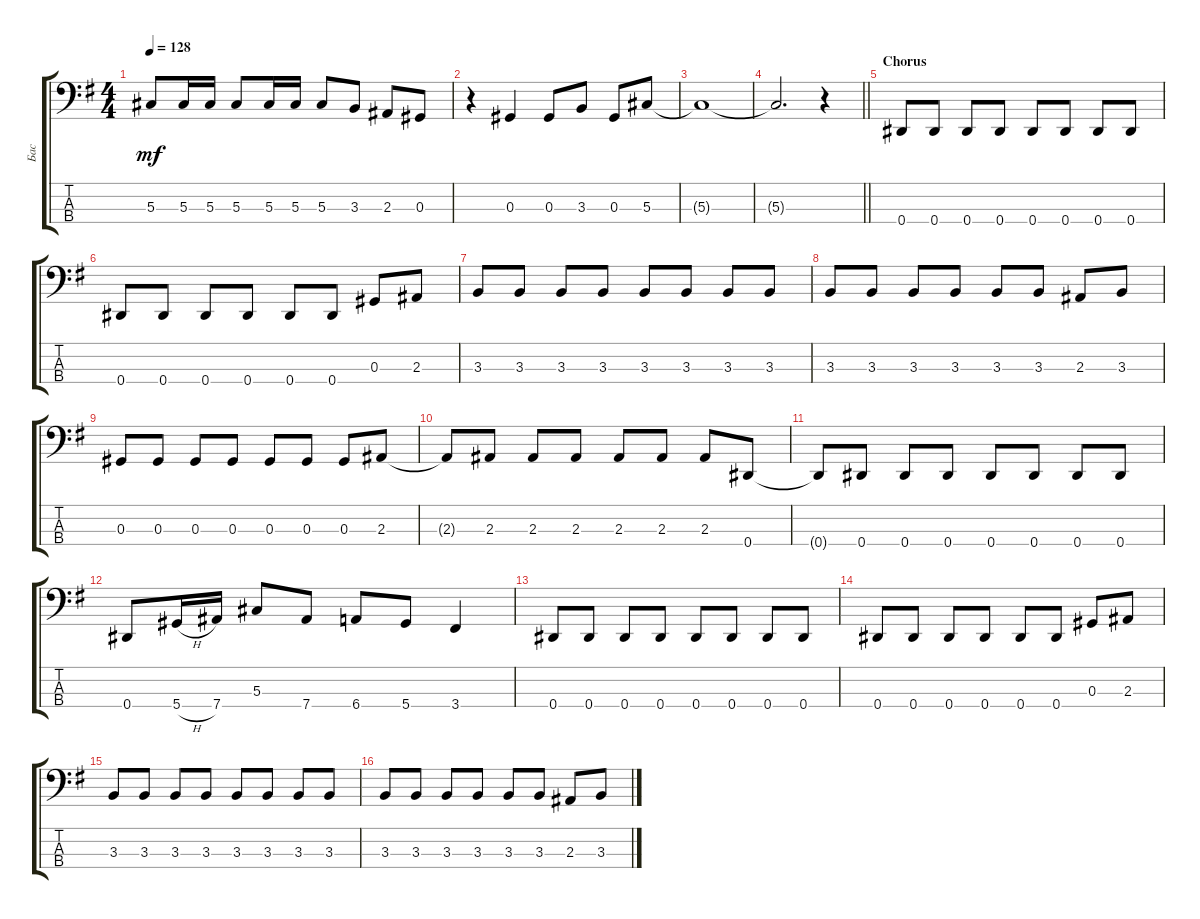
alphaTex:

\track ("Бас" "Бас") {instrument electricbassfinger}
\staff {score tabs}
\tuning (Gb2 Db2 Ab1 Eb1) {hide}
\ts (4 4)
\tempo 128
\clef f4
\ks eminor
5.3{t}.8{dy mf} 5.3.16 5.3.16 5.3.8 5.3.16 5.3.16 5.3.8 3.3.8 2.3.8 0.3.8 |
r.4 0.3.4 0.3.8 3.3.8 0.3.8 5.3.8 |
5.3{t}.1 |
\barLineRight lightlight
5.3{t}.2{d} r.4 |
\section ("" "Chorus")
0.4.8 0.4.8 0.4.8 0.4.8 0.4.8 0.4.8 0.4.8 0.4.8 |
0.4.8 0.4.8 0.4.8 0.4.8 0.4.8 0.4.8 0.3.8 2.3.8 |
3.3.8 3.3.8 3.3.8 3.3.8 3.3.8 3.3.8 3.3.8 3.3.8 |
3.3.8 3.3.8 3.3.8 3.3.8 3.3.8 3.3.8 2.3.8 3.3.8 |
0.3.8 0.3.8 0.3.8 0.3.8 0.3.8 0.3.8 0.3.8 2.3.8 |
2.3{t}.8 2.3.8 2.3.8 2.3.8 2.3.8 2.3.8 2.3.8 0.4.8 |
0.4{t}.8 0.4.8 0.4.8 0.4.8 0.4.8 0.4.8 0.4.8 0.4.8 |
0.4.8 5.4{h}.16 7.4.16 5.3.8 7.4.8 6.4.8 5.4.8 3.4.4 |
0.4.8 0.4.8 0.4.8 0.4.8 0.4.8 0.4.8 0.4.8 0.4.8 |
0.4.8 0.4.8 0.4.8 0.4.8 0.4.8 0.4.8 0.3.8 2.3.8 |
3.3.8 3.3.8 3.3.8 3.3.8 3.3.8 3.3.8 3.3.8 3.3.8 |
3.3.8 3.3.8 3.3.8 3.3.8 3.3.8 3.3.8 2.3.8 3.3.8
